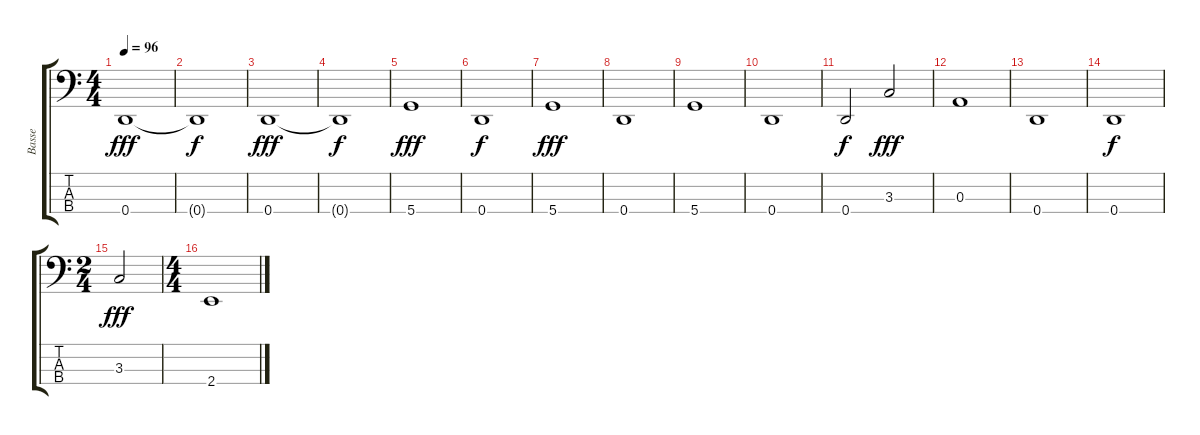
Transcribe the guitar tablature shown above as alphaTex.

\track ("Basse" "Basse") {instrument electricbassfinger}
\staff {score tabs}
\tuning (G2 D2 A1 D1) {hide}
\ts (4 4)
\tempo 96
\clef f4
\ks c
0.4.1{dy fff} |
0.4{t}.1{dy f} |
0.4.1{dy fff} |
0.4{t}.1{dy f} |
5.4.1{dy fff} |
0.4.1{dy f} |
5.4.1{dy fff} |
0.4.1 |
5.4.1 |
0.4.1 |
0.4.2{dy f} 3.3.2{dy fff} |
0.3.1 |
0.4.1 |
0.4.1{dy f} |
\ts (2 4)
3.3.2{dy fff} |
\ts (4 4)
2.4.1
